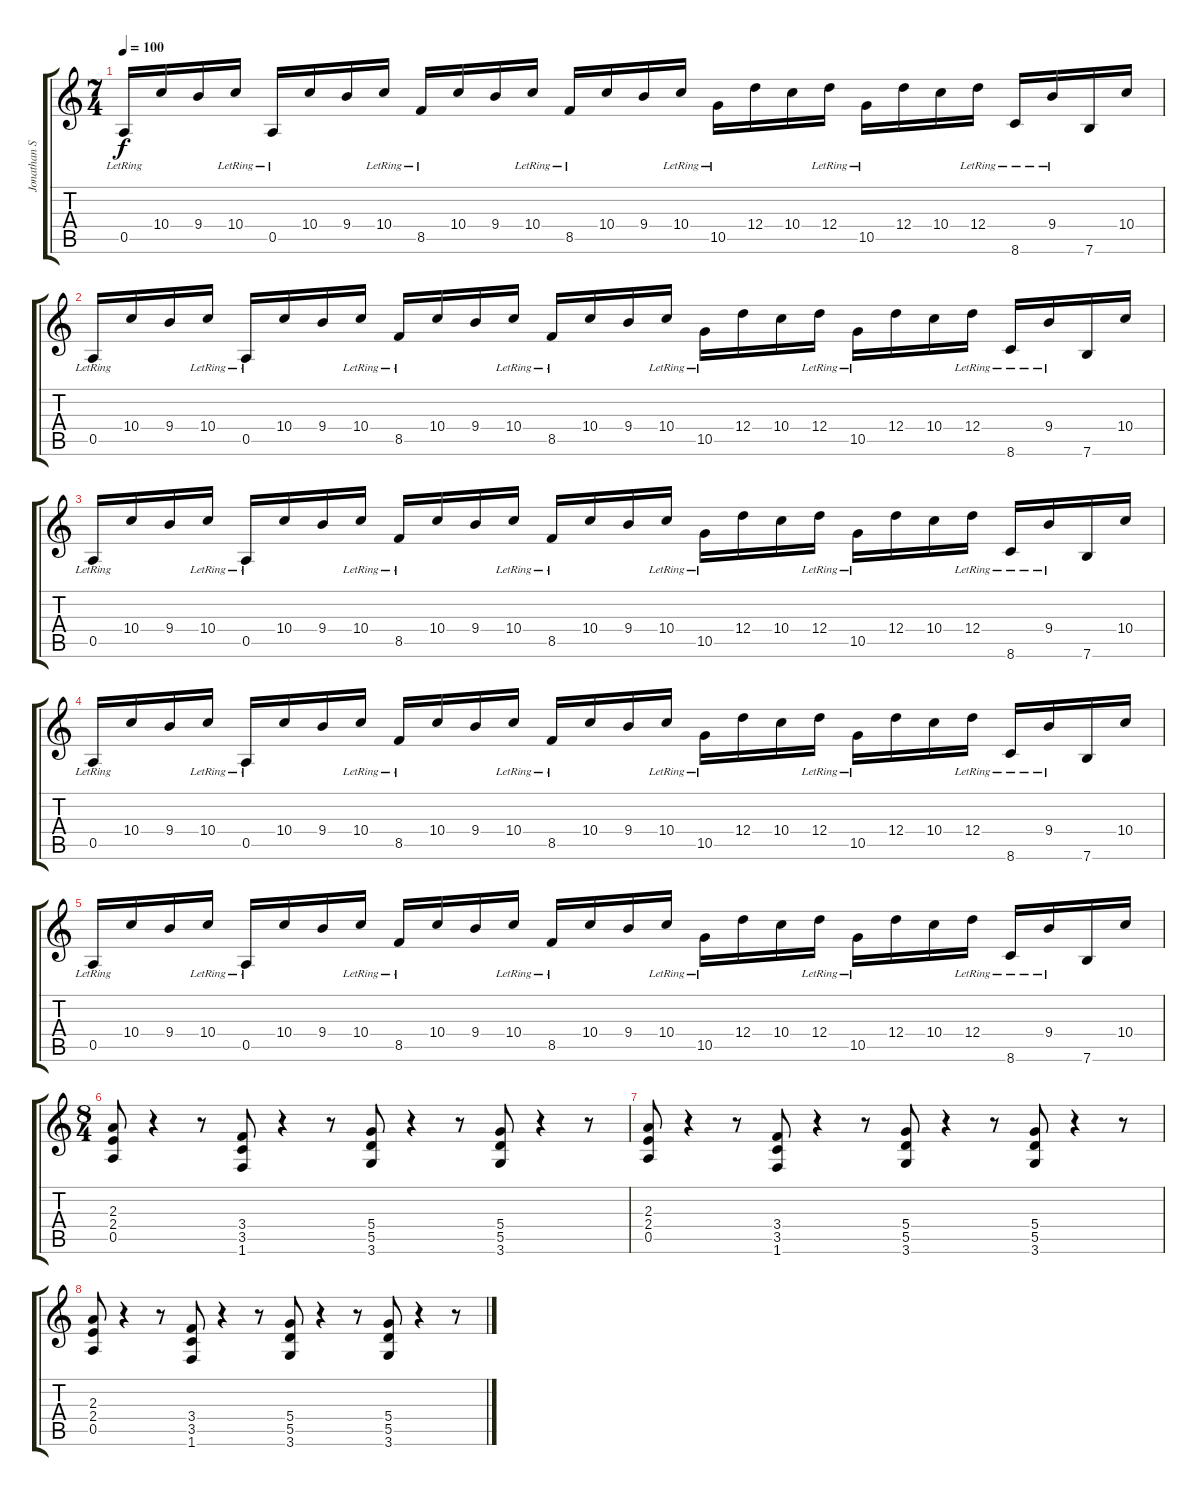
\track ("Jonathan S" "Jonathan S") {instrument electricguitarmuted}
\staff {score tabs}
\tuning (E4 B3 G3 D3 A2 E2) {hide}
\ts (7 4)
\tempo 100
\clef g2
\ks c
0.5{lr}.16{dy f} 10.4.16 9.4.16 10.4{lr}.16 0.5{lr}.16 10.4.16 9.4.16 10.4{lr}.16 8.5{lr}.16 10.4.16 9.4.16 10.4{lr}.16 8.5{lr}.16 10.4.16 9.4.16 10.4{lr}.16 10.5{lr}.16 12.4.16 10.4.16 12.4{lr}.16 10.5{lr}.16 12.4.16 10.4.16 12.4{lr}.16 8.6{lr}.16 9.4{lr}.16 7.6.16 10.4.16 |
0.5{lr}.16 10.4.16 9.4.16 10.4{lr}.16 0.5{lr}.16 10.4.16 9.4.16 10.4{lr}.16 8.5{lr}.16 10.4.16 9.4.16 10.4{lr}.16 8.5{lr}.16 10.4.16 9.4.16 10.4{lr}.16 10.5{lr}.16 12.4.16 10.4.16 12.4{lr}.16 10.5{lr}.16 12.4.16 10.4.16 12.4{lr}.16 8.6{lr}.16 9.4{lr}.16 7.6.16 10.4.16 |
0.5{lr}.16 10.4.16 9.4.16 10.4{lr}.16 0.5{lr}.16 10.4.16 9.4.16 10.4{lr}.16 8.5{lr}.16 10.4.16 9.4.16 10.4{lr}.16 8.5{lr}.16 10.4.16 9.4.16 10.4{lr}.16 10.5{lr}.16 12.4.16 10.4.16 12.4{lr}.16 10.5{lr}.16 12.4.16 10.4.16 12.4{lr}.16 8.6{lr}.16 9.4{lr}.16 7.6.16 10.4.16 |
0.5{lr}.16 10.4.16 9.4.16 10.4{lr}.16 0.5{lr}.16 10.4.16 9.4.16 10.4{lr}.16 8.5{lr}.16 10.4.16 9.4.16 10.4{lr}.16 8.5{lr}.16 10.4.16 9.4.16 10.4{lr}.16 10.5{lr}.16 12.4.16 10.4.16 12.4{lr}.16 10.5{lr}.16 12.4.16 10.4.16 12.4{lr}.16 8.6{lr}.16 9.4{lr}.16 7.6.16 10.4.16 |
0.5{lr}.16 10.4.16 9.4.16 10.4{lr}.16 0.5{lr}.16 10.4.16 9.4.16 10.4{lr}.16 8.5{lr}.16 10.4.16 9.4.16 10.4{lr}.16 8.5{lr}.16 10.4.16 9.4.16 10.4{lr}.16 10.5{lr}.16 12.4.16 10.4.16 12.4{lr}.16 10.5{lr}.16 12.4.16 10.4.16 12.4{lr}.16 8.6{lr}.16 9.4{lr}.16 7.6.16 10.4.16 |
\ts (8 4)
(2.3 2.4 0.5).8 r.4 r.8 (3.4 3.5 1.6).8 r.4 r.8 (5.4 5.5 3.6).8 r.4 r.8 (5.4 5.5 3.6).8 r.4 r.8 |
(2.3 2.4 0.5).8 r.4 r.8 (3.4 3.5 1.6).8 r.4 r.8 (5.4 5.5 3.6).8 r.4 r.8 (5.4 5.5 3.6).8 r.4 r.8 |
(2.3 2.4 0.5).8 r.4 r.8 (3.4 3.5 1.6).8 r.4 r.8 (5.4 5.5 3.6).8 r.4 r.8 (5.4 5.5 3.6).8 r.4 r.8
